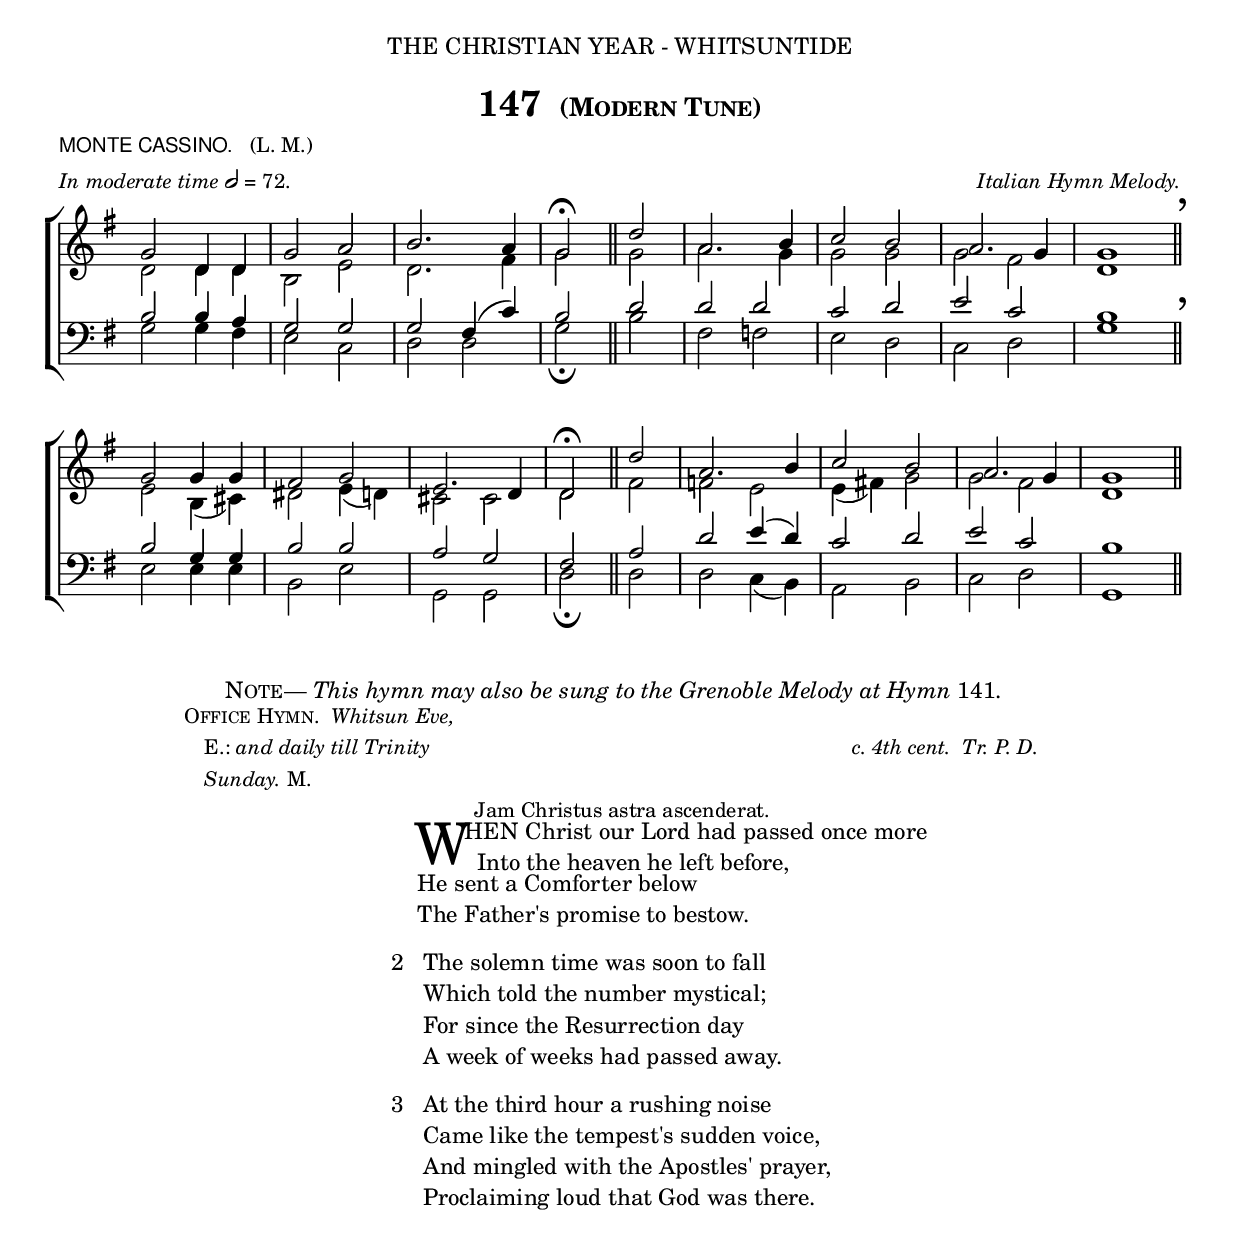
%%%% 240.png
%%%% Hymn 150. Modern Tune.  Monte Cassino. When Christ our Lord had passed once more.
%%%% Rev 1.

\version "2.10"

\header {
  dedication = \markup {  \center-align { "THE CHRISTIAN YEAR - WHITSUNTIDE"
	\hspace #0.1 }}	
	
	title = \markup { "147 " \large \smallCaps "(Modern Tune)" }   
  
  poet = \markup { \small {  \line { \sans { "MONTE CASSINO."} \hspace #1 \roman {"(L. M.)"}} }}
  
  meter = \markup { \small { \italic {In moderate time} \general-align #Y #DOWN \note #"2" #0.5 = 72.} }
  
  arranger = \markup { \small \italic "Italian Hymn Melody." }
  
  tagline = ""
}

%%%%%%%%%%%%%%%%%%%%%%%%%%% Macros

%%generates the breathmarks
breathmark = {	
	      \override Score.RehearsalMark #'break-visibility = #begin-of-line-invisible 
	      \override Score.RehearsalMark #'Y-offset = #'4.0 
	      \override Score.RehearsalMark #'X-offset = #'-0.5
	      \mark \markup { \fontsize #4 ","}
}	      

%%%%%%%%%%%%%%%%%%%%%%%%%%% End of macro definitions

%%% SATB voices

global = {
  \time 2/2
  \key g \major
  \set Staff.midiInstrument = "church organ"
}

soprano = \relative c' { 
  g'2 d4 d | g2 a | b2. a4 | g2 ^\fermata \bar "||" d'2 | a2. b4 | c2 b | a2. g4 | g1 \breathmark \bar "||" \break
  g2 g4 g | fis2 g | e2. d4 | d2 ^\fermata \bar "||" d'2 | a2. b4 | c2 b | a2. g4 | g1 \bar "||"
} 
   
alto = \relative c' {  
  d2 d4 d | b2 e | d2. fis4 | g2 \bar "||" g2 | a2. g4 | g2 g | g fis | d1 \bar "||"
  e2 b4( cis) | dis2 e4( d) | cis2 cis | d2 \bar "||" fis | f e | e4( fis!) g2 | g fis | d1 \bar "||"
}

tenor = \relative c {\clef bass 
  b'2 b4 a4 | g2 g | g fis4( c') | b2 \bar "||" d | d d | c d | e c | b1 \bar "||"
  b2 g4 g | b2 b | a g | fis \bar "||" a | d e4( d) | c2 d | e c | b1 \bar "||"
}

bass = \relative c {\clef bass 
  g'2 g4 fis | e2 c | d d | g _\fermata \bar "||" b | fis f | e d | c d | g1 \bar "||"
  e2 e4 e | b2 e | g, g | d' _\fermata \bar "||" d | d c4( b) | a2 b | c d | g,1 \bar "||"
}

#(ly:set-option 'point-and-click #f)

\paper {
  #(set-paper-size "a4")
%  annotate-spacing = ##t
  print-page-number = ##f
  ragged-last-bottom = ##t
  ragged-bottom = ##t
}

\book{

%%% Score block	

\score{
\new ChoirStaff	
<<
	\context Staff = upper << 
	\context Voice = sopranos { \voiceOne \global \soprano }
	\context Voice = altos    { \voiceTwo \global \alto }
	                      >>
	\context Staff = lower <<
	\context Voice = tenors { \voiceOne \global \tenor }
	\context Voice = basses { \voiceTwo \global \bass }
			        >>
>>
\layout {
		indent=0
		\context { \Score \remove "Bar_number_engraver" }
		\context { \Staff \remove "Time_signature_engraver" }
		\context { \Score \remove "Mark_engraver"  }
                \context { \Staff \consists "Mark_engraver"  }
	} %% close layout

\midi { \context { \Score tempoWholesPerMinute = #(ly:make-moment 72 2) }}      
  	
	
} %%% Score bracket


%%% Hymn Note markup

\markup { \hspace #16 \smallCaps "Note" \hspace #-1.2 ".—" \italic "This hymn may also be sung to the Grenoble Melody at Hymn" "141."  }


%%% Lyric titles and attributions

%\markup { \hspace #1 }

\markup {
\hspace #6 \column {                            
	    \line { \small { \hspace #6 \smallCaps  "Office Hymn." \italic " Whitsun Eve,"  } }
            \line { \small { \hspace #8 "E.:" \italic "and daily till Trinity" \hspace #40 \italic "c. 4th cent.  Tr. P. D." } }   
            \line { \small { \hspace #8 \italic "Sunday." "M." } }
	    \line { \small { \hspace #34 "Jam Christus astra ascenderat." } }
} }
  

\markup { \hspace #32 %%add space as necc. to center the column
          \column { %% super column of everything
	              \column { %% verse 1 is a column of 2 lines  
	                  \line { \hspace #2.2 \column { \lower #2.4 \fontsize #8 "W" }   %%Drop Cap goes here
				  \hspace #-1.2    %% adjust this if other letters are too far from Drop Cap
				  \column  { \raise #0.0 "HEN Christ our Lord had passed once more"
			                                 "  Into the heaven he left before," } }          
	                  \line {  \hspace #2.5  %%adjust hspace until this line left edge is flush with Drop Cap
				   \lower  #1.56  %%adjust this until the line spacing looks right
				   \column {   
					   "He sent a Comforter below"
					   "The Father's promise to bestow."
					   "      " %%% add vertical spacing between verses
			  		}}
		      } 
           		\line { "2  "
			   \column {	     
				   "The solemn time was soon to fall"
				   "Which told the number mystical;"
				   "For since the Resurrection day"
				   "A week of weeks had passed away."
				   "      " %%% add vertical spacing between verses
			}}
			\line { "3  "
				\column {	     
					"At the third hour a rushing noise"
					"Came like the tempest's sudden voice,"
					"And mingled with the Apostles' prayer,"
					"Proclaiming loud that God was there."
			}}
	  } %%% end super column
}

%%fake score block to occupy space and force a pagebreak.  Can't think of a better way of doing this.
\score{
	{s4 }
\header { breakbefore = ##f piece = ##f opus = ##f tagline = ##f }
\layout{	
	\context { \Staff
		\remove Time_signature_engraver
		\remove Key_engraver
		\remove Clef_engraver
		\remove Staff_symbol_engraver
}}}

%%% Second page
%%% Continuation of lyrics

\markup { \hspace #32 %%add space as necc. to center the column
          \column { %% super column of everything
			\hspace #1 % adds vertical spacing between verses  
			\line {"4  "
				\column {	     
					"From out the Father's light it came,"
					"That beautiful and kindly flame,"
					"To kindle every Christian heart,"
					"And fervour of the Word impart."
					"      " %%% add vertical spacing between verses
			}}  
			\line {"5  "
				\column {	     
					"As then, O Lord, thou didst fulfil,"
					"Each holy heart to do thy will,"
					"So now do thou our sins forgive"
					"And make the world in peace to live."
					"      " %%% add vertical spacing between verses
			}}
			\line { "6. "
				\column {	     
					"To God the Father, God the Son,"
					"And God the Spirit, praise be done;"
					"May Christ the Lord upon us pour"
					"The Spirit's gift for evermore.     Amen."
     			}}
	  }
} %%% lyric markup bracket


%%% Amen score block
\score{
  \new ChoirStaff
   <<
        \context Staff = upper \with { fontSize = #-3  \override StaffSymbol #'staff-space = #(magstep -2) }  
	                      << 
	\context Voice = "sopranos" { \relative c' { \clef treble \global \voiceOne g'1 g1 \bar "||" }}
	\context Voice = "altos"    { \relative c' {  \clef treble \global \voiceTwo c1 b1 \bar "||" }}
	                      >>
			      
	\context Lyrics \lyricsto "altos" { \override LyricText #'font-size = #-1 A -- men. }
	
	\context Staff = lower \with { fontSize = #-3  \override StaffSymbol #'staff-space = #(magstep -2) }  
	                       <<
	\context Voice = "tenors" { \relative c { \clef bass \global \voiceThree e1 d1 \bar "||" }}
	\context Voice = "basses" { \relative c { \clef bass \global \voiceFour  c1 g1 \bar "||" }}
			        >> 
  >>			      
\header { breakbefore = ##f piece = " " opus = " " }
\layout { 
	\context { \Score timing = ##f }
	ragged-right = ##t
	indent = 15\cm
	\context { \Staff \remove Time_signature_engraver }

       }

\midi { \context { \Score tempoWholesPerMinute = #(ly:make-moment 72 2) }}  %%Amen midi       
       
}  

%%% Markup for "See also:" line
\markup {\hspace #38 \column {
	\line{ \hspace #8 \italic "See also:"}
	\hspace #1 
	\small {
	"630  Hail thee, Festival Day."
	"631  Spirit of mercy, truth, and love."
}}}      
 
} %%% book bracket
